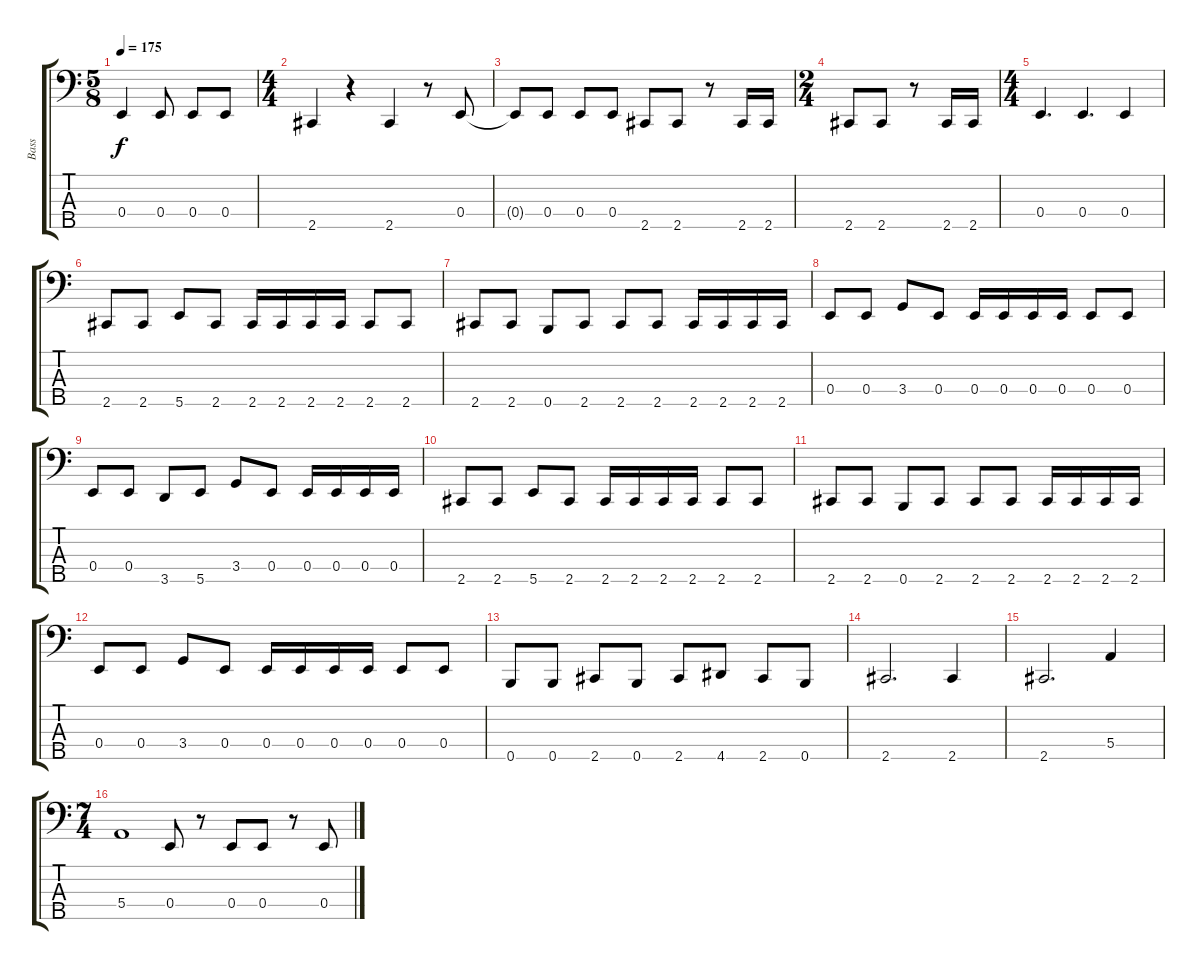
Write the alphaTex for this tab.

\track ("Bass" "Bass") {instrument electricbassfinger}
\staff {score tabs}
\tuning (G2 D2 A1 E1 B0) {hide}
\ts (5 8)
\tempo 175
\clef f4
\ks c
0.4.4{dy f} 0.4.8 0.4.8 0.4.8 |
\ts (4 4)
2.5.4 r.4 2.5.4 r.8 0.4.8 |
0.4{t}.8 0.4.8 0.4.8 0.4.8 2.5.8 2.5.8 r.8 2.5.16 2.5.16 |
\ts (2 4)
2.5.8 2.5.8 r.8 2.5.16 2.5.16 |
\ts (4 4)
0.4.4{d} 0.4.4{d} 0.4.4 |
2.5.8 2.5.8 5.5.8 2.5.8 2.5.16 2.5.16 2.5.16 2.5.16 2.5.8 2.5.8 |
2.5.8 2.5.8 0.5.8 2.5.8 2.5.8 2.5.8 2.5.16 2.5.16 2.5.16 2.5.16 |
0.4.8 0.4.8 3.4.8 0.4.8 0.4.16 0.4.16 0.4.16 0.4.16 0.4.8 0.4.8 |
0.4.8 0.4.8 3.5.8 5.5.8 3.4.8 0.4.8 0.4.16 0.4.16 0.4.16 0.4.16 |
2.5.8 2.5.8 5.5.8 2.5.8 2.5.16 2.5.16 2.5.16 2.5.16 2.5.8 2.5.8 |
2.5.8 2.5.8 0.5.8 2.5.8 2.5.8 2.5.8 2.5.16 2.5.16 2.5.16 2.5.16 |
0.4.8 0.4.8 3.4.8 0.4.8 0.4.16 0.4.16 0.4.16 0.4.16 0.4.8 0.4.8 |
0.5.8 0.5.8 2.5.8 0.5.8 2.5.8 4.5.8 2.5.8 0.5.8 |
2.5.2{d} 2.5.4 |
2.5.2{d} 5.4.4 |
\ts (7 4)
5.4.1 0.4.8 r.8 0.4.8 0.4.8 r.8 0.4.8
